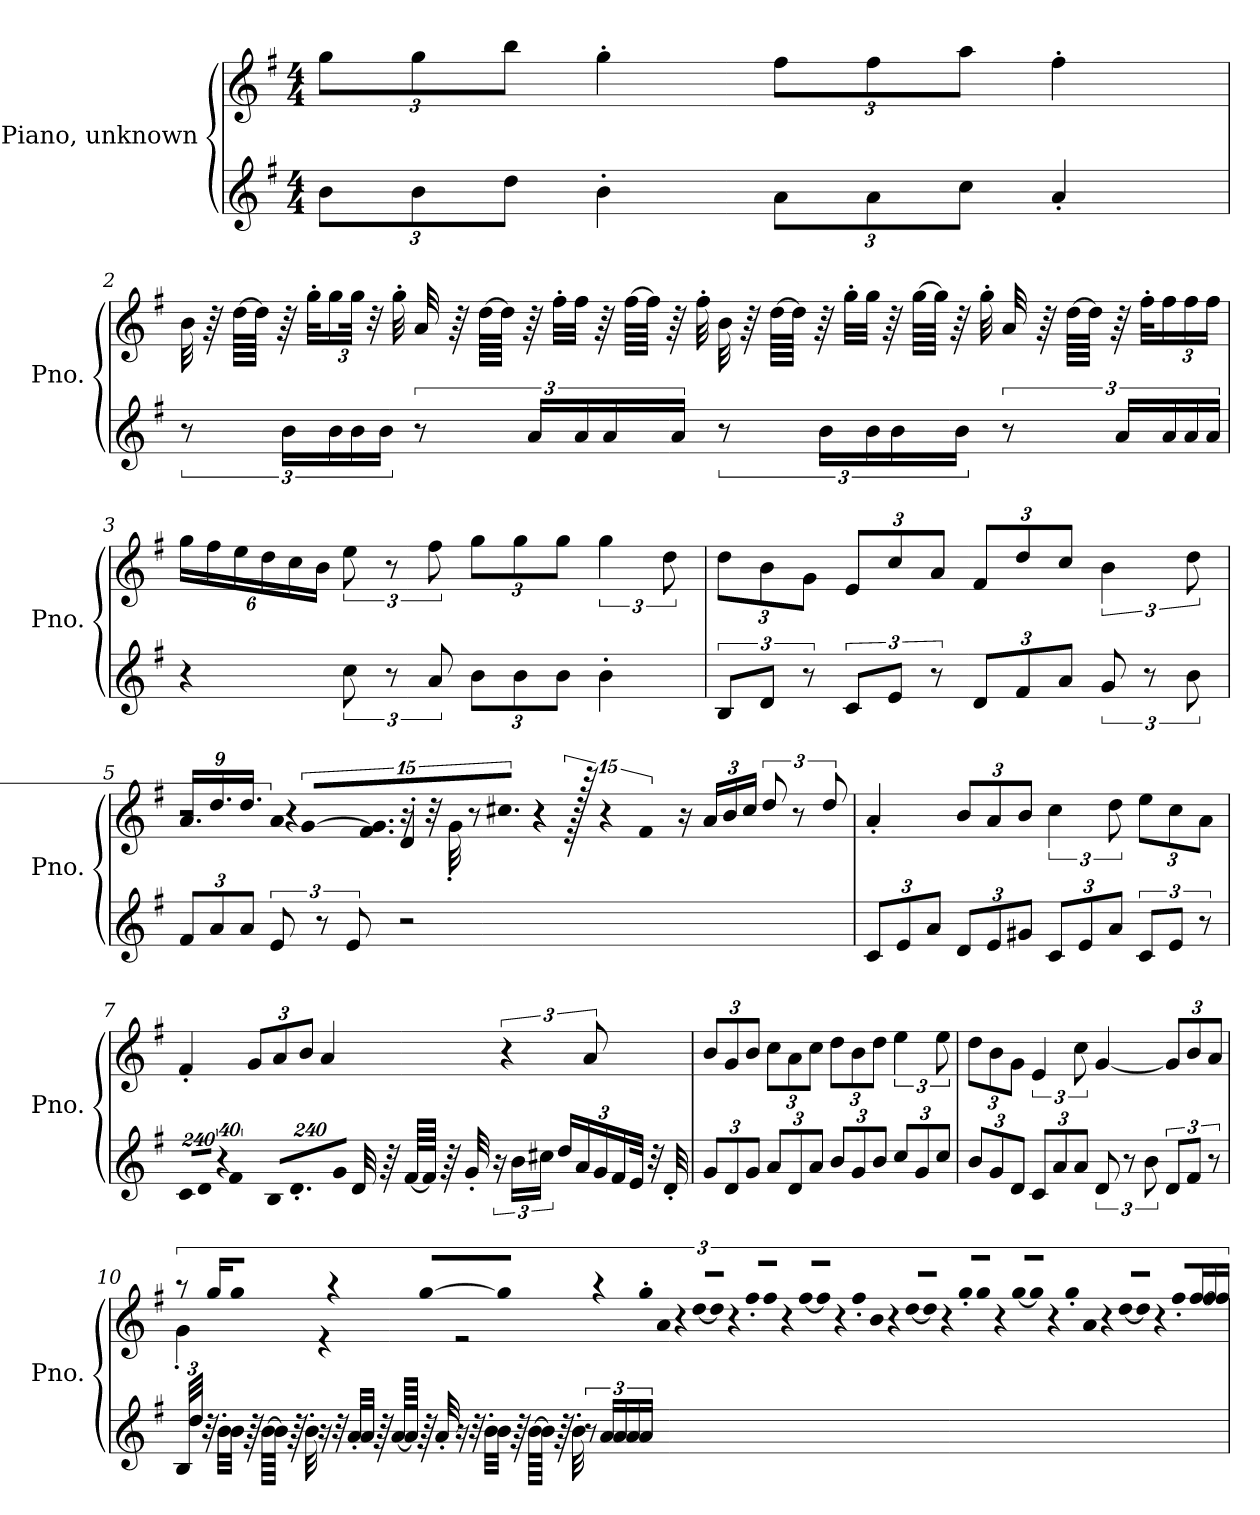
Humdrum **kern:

**kern	**kern
*part1	*part1
*staff2	*staff1
*I"Piano, unknown	*
*I'Pno.	*
*clefG2	*clefG2
*k[f#]	*k[f#]
*M4/4	*M4/4
*MM120	*MM120
*Xbrackettup	*Xbrackettup
=1	=1
12b\L	12gg\L
12b\	12gg\
12dd\J	12bb\J
4b'\	4gg'\
12a\L	12ff#\L
12a\	12ff#\
12cc\J	12aa\J
4a'/	4ff#'\
!!LO:LB:g=z
=2	=2
*brackettup	*
12r	32b\
.	64r
.	[64dd\LLLL
.	64dd\JJJJ]
.	64r
24b\LL	.
.	32gg'\KLL
*Xbrackettup	*
24b\	24gg\
24b\	48gg\JJk
.	32r
24b\JJ	.
.	32gg'\
*brackettup	*
12r	32a/
.	64r
.	[64dd\LLLL
.	64dd\JJJJ]
.	64r
24a/LL	.
.	32ff#'\LLL
*Xbrackettup	*
24a/	32ff#\JJJ
.	64r
24a/	.
.	[64ff#\LLLL
.	64ff#\JJJJ]
.	64r
24a/JJ	.
.	32ff#'\
*brackettup	*
12r	32b\
.	64r
.	[64dd\LLLL
.	64dd\JJJJ]
.	64r
24b\LL	.
.	32gg'\LLL
*Xbrackettup	*
24b\	32gg\JJJ
.	64r
24b\	.
.	[64gg\LLLL
.	64gg\JJJJ]
.	64r
24b\JJ	.
.	32gg'\
*brackettup	*
12r	32a/
.	64r
.	[64dd\LLLL
.	64dd\JJJJ]
.	64r
24a/LL	.
.	32ff#'\KLL
*Xbrackettup	*
24a/	24ff#\
24a/	24ff#\
24a/JJ	24ff#\JJ
!!LO:LB:g=z
=3	=3
4r	24gg\LL
.	24ff#\
.	24ee\
.	24dd\
.	24cc\
.	24b\JJ
*brackettup	*brackettup
12cc\	12ee\
12r	12r
12a/	12ff#\
*Xbrackettup	*Xbrackettup
12b\L	12gg\L
12b\	12gg\
12b\J	12gg\J
*	*brackettup
4b'\	6gg\
.	12dd\
=4	=4
*brackettup	*Xbrackettup
12B/L	12dd\L
12d/J	12b\
12r	12g\J
12c/L	12e/L
12e/J	12cc/
12r	12a/J
*Xbrackettup	*
12d/L	12f#/L
12f#/	12dd/
12a/J	12cc/J
*brackettup	*brackettup
12g/	6b\
12r	.
12b\	12dd\
!!LO:LB:g=z
=5	=5
*Xbrackettup	*
*	*^
*	*	*^
12f#/L	18.a/LL	2r	2r
12a/	18.dd/	.	.
12a/J	18.dd/JJ	.	.
*brackettup	*	*	*
!	!LO:N:vis=32	!	!
12e/	1920%53a/	.	.
!	!LO:N:vis=32	!	!
.	1920%53r	.	.
.	1920ryy	.	.
!	!LO:N:vis=32	!	!
.	[1920%53g/KLL	.	.
12r	18.f#/ 18.g/]	.	.
12e/	18.cc#X/JJ	.	.
2r	1920r	16r	4d'/
.	1920%79r	.	.
.	48f#/	.	.
.	16r	32r	.
.	.	32g'\	.
*	*Xbrackettup	*	*
.	24a/LL	8r	.
.	24b/	.	.
.	24cc#/JJ	.	.
*	*brackettup	*	*
.	12dd/	4r	4r
.	12r	.	.
.	12dd/	.	.
*	*v	*v	*v
=6	=6
*Xbrackettup	*
12c/L	4a'/
12e/	.
12a/J	.
*	*Xbrackettup
12d/L	12b/L
12e/	12a/
12g#X/J	12b/J
*	*brackettup
12c/L	6cc\
12e/	.
12a/J	12dd\
*brackettup	*Xbrackettup
12c/L	12ee\L
12e/J	12cc\
12r	12a\J
!!LO:LB:g=z
=7	=7
!LO:N:vis=16	!
1920%137c/LL	4f#'/
!LO:N:vis=16	!
1920%137d/JJ	.
!LO:N:vis=32	!
640%23r	.
!LO:N:vis=16	!
1920%137f#/	.
!LO:N:vis=16	!
1920%137B/LL	12g/L
!LO:N:vis=16.	!
960%103d'/	.
.	12a/
.	12b/J
!LO:N:vis=16	!
1920%137g/JJ	.
32d/	4a/
64r	.
[64f#/LLLL	.
64f#/JJJJ]	.
64r	.
32g'/	.
24r	.
24b\LL	.
24cc#X\JJ	.
*Xbrackettup	*brackettup
24dd/LL	6r
24a/	.
24g/	.
24f#/	.
48e/JJk	12a/
32r	.
32d'/	.
=8	=8
*	*Xbrackettup
12g/L	12b/L
12d/	12g/
12g/J	12b/J
12a/L	12cc\L
12d/	12a\
12a/J	12cc\J
12b/L	12dd\L
12g/	12b\
12b/J	12dd\J
*	*brackettup
12cc/L	6ee\
12g/	.
12cc/J	12ee\
!!LO:LB:g=z
=9	=9
*	*Xbrackettup
12b/L	12dd\L
12g/	12b\
12d/J	12g\J
*	*brackettup
12c/L	6e/
12a/	.
12a/J	12cc\
*brackettup	*
12d/	[4g/
12r	.
12b\	.
*	*Xbrackettup
12d/L	12g/L]
12f#/J	12b/
12r	12a/J
!!LO:PB:g=z
=10	=10
*Xbrackettup	*brackettup
*	*^
24B/LL	12r	4g'\
48dd/JJk	.	.
32r	.	.
.	24gg/LL	.
32b'\LLL	.	.
32b\JJJ	32gg/JJk	.
64r	64r	.
[64b\LLLL	[64gg/LLLL	.
64b\JJJJ]	64gg/JJJJ]	.
64r	64r	.
32b'\	32gg'/	.
16r	32a/	4r
.	64r	.
.	[64dd/LLLL	.
32r	64dd/JJJJ]	.
.	64r	.
32a'/LLL	32ff#'/LLL	.
32a/JJJ	32ff#/JJJ	.
64r	64r	.
[64a/LLLL	[64ff#/LLLL	.
64a/JJJJ]	64ff#/JJJJ]	.
64r	64r	.
32a'/	32ff#'/	.
16r	32b/	2r
.	64r	.
.	[64dd/LLLL	.
32r	64dd/JJJJ]	.
.	64r	.
32b'\LLL	32gg'/LLL	.
32b\JJJ	32gg/JJJ	.
64r	64r	.
[64b\LLLL	[64gg/LLLL	.
64b\JJJJ]	64gg/JJJJ]	.
64r	64r	.
32b'\	32gg'/	.
*brackettup	*	*
12r	32a/	.
.	64r	.
.	[64dd/LLLL	.
.	64dd/JJJJ]	.
.	64r	.
24a/LL	.	.
.	32ff#'/KLL	.
*Xbrackettup	*Xbrackettup	*
24a/	24ff#/	.
24a/	24ff#/	.
24a/JJ	24ff#/JJ	.
*	*v	*v
=	=
*-	*-
